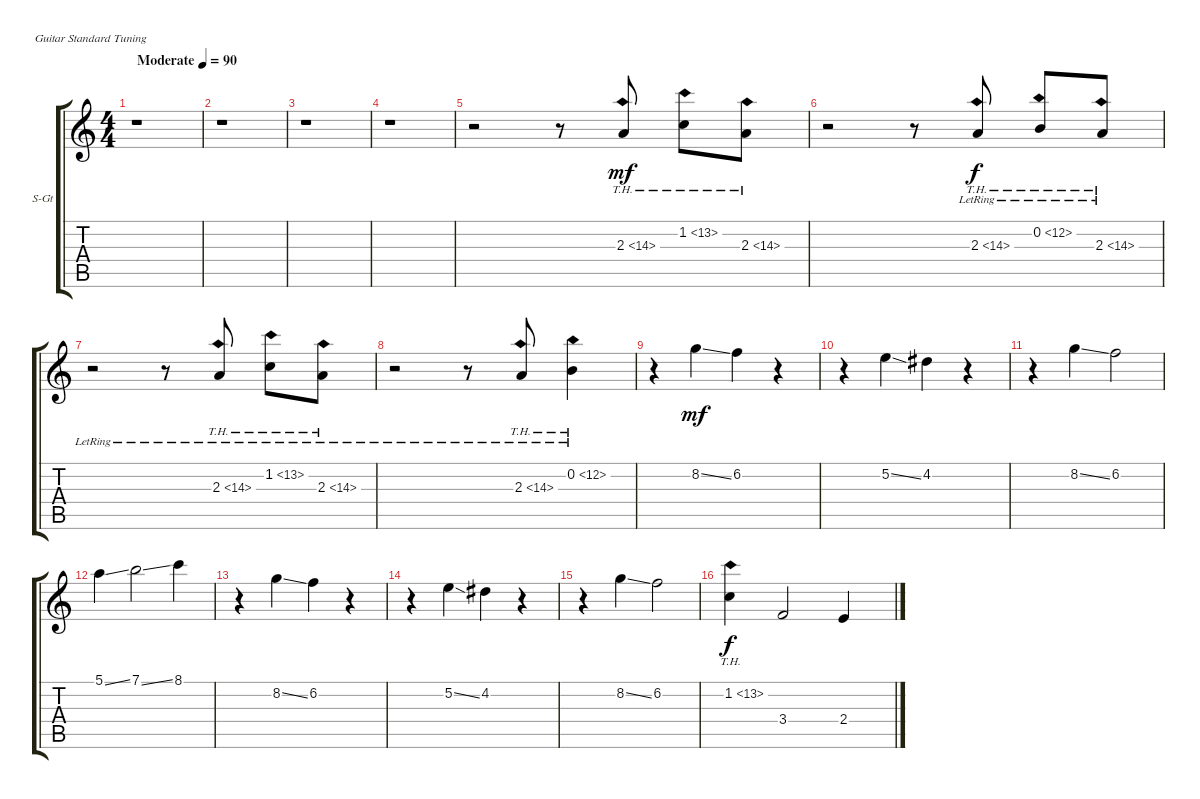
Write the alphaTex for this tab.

\bracketExtendMode groupsimilarinstruments
\firstSystemTrackNameOrientation horizontal
\otherSystemsTrackNameOrientation horizontal
\track ("Steel Guitar" "S-Gt") {instrument acousticguitarsteel}
\staff {score tabs}
\tuning (E4 B3 G3 D3 A2 E2)
\ts (4 4)
\beaming (8 2 2 2 2)
\tempo (90 "Moderate")
\clef g2
\scale
0.487395
\ks aminor
r.1{dy mf instrument acousticguitarsteel} |
\scale
0.256303 r.1 |
\scale
0.256303 r.1 |
\scale
0.333333 r.1 |
\scale
0.333333 r.2 r.8 2.3{th 12}.8 1.2{th 12}.8 2.3{th 12}.8 |
\scale
0.333333 r.2 r.8 2.3{th 12 lr}.8{dy f} 0.2{th 12 lr}.8 2.3{th 12 lr}.8 |
\scale
0.333333 r.2 r.8 2.3{th 12 lr}.8 1.2{th 12 lr}.8 2.3{th 12 lr}.8 |
\scale
0.333333 r.2 r.8 2.3{th 12 lr}.8 0.2{th 12 lr}.4 |
\scale
0.333333 r.4 8.2{ss}.4{dy mf} 6.2.4 r.4 |
\scale
0.333333 r.4 5.2{ss}.4 4.2.4 r.4 |
\scale
0.333333 r.4 8.2{ss}.4 6.2.2 |
\scale
0.333333 5.1{ss}.4 7.1{ss}.2 8.1.4 |
\scale
0.333333 r.4 8.2{ss}.4 6.2.4 r.4 |
\scale
0.333333 r.4 5.2{ss}.4 4.2.4 r.4 |
\scale
0.333333 r.4 8.2{ss}.4 6.2.2 |
\scale
0.333333 1.2{th 12}.4{dy f} 3.4.2 2.4.4
